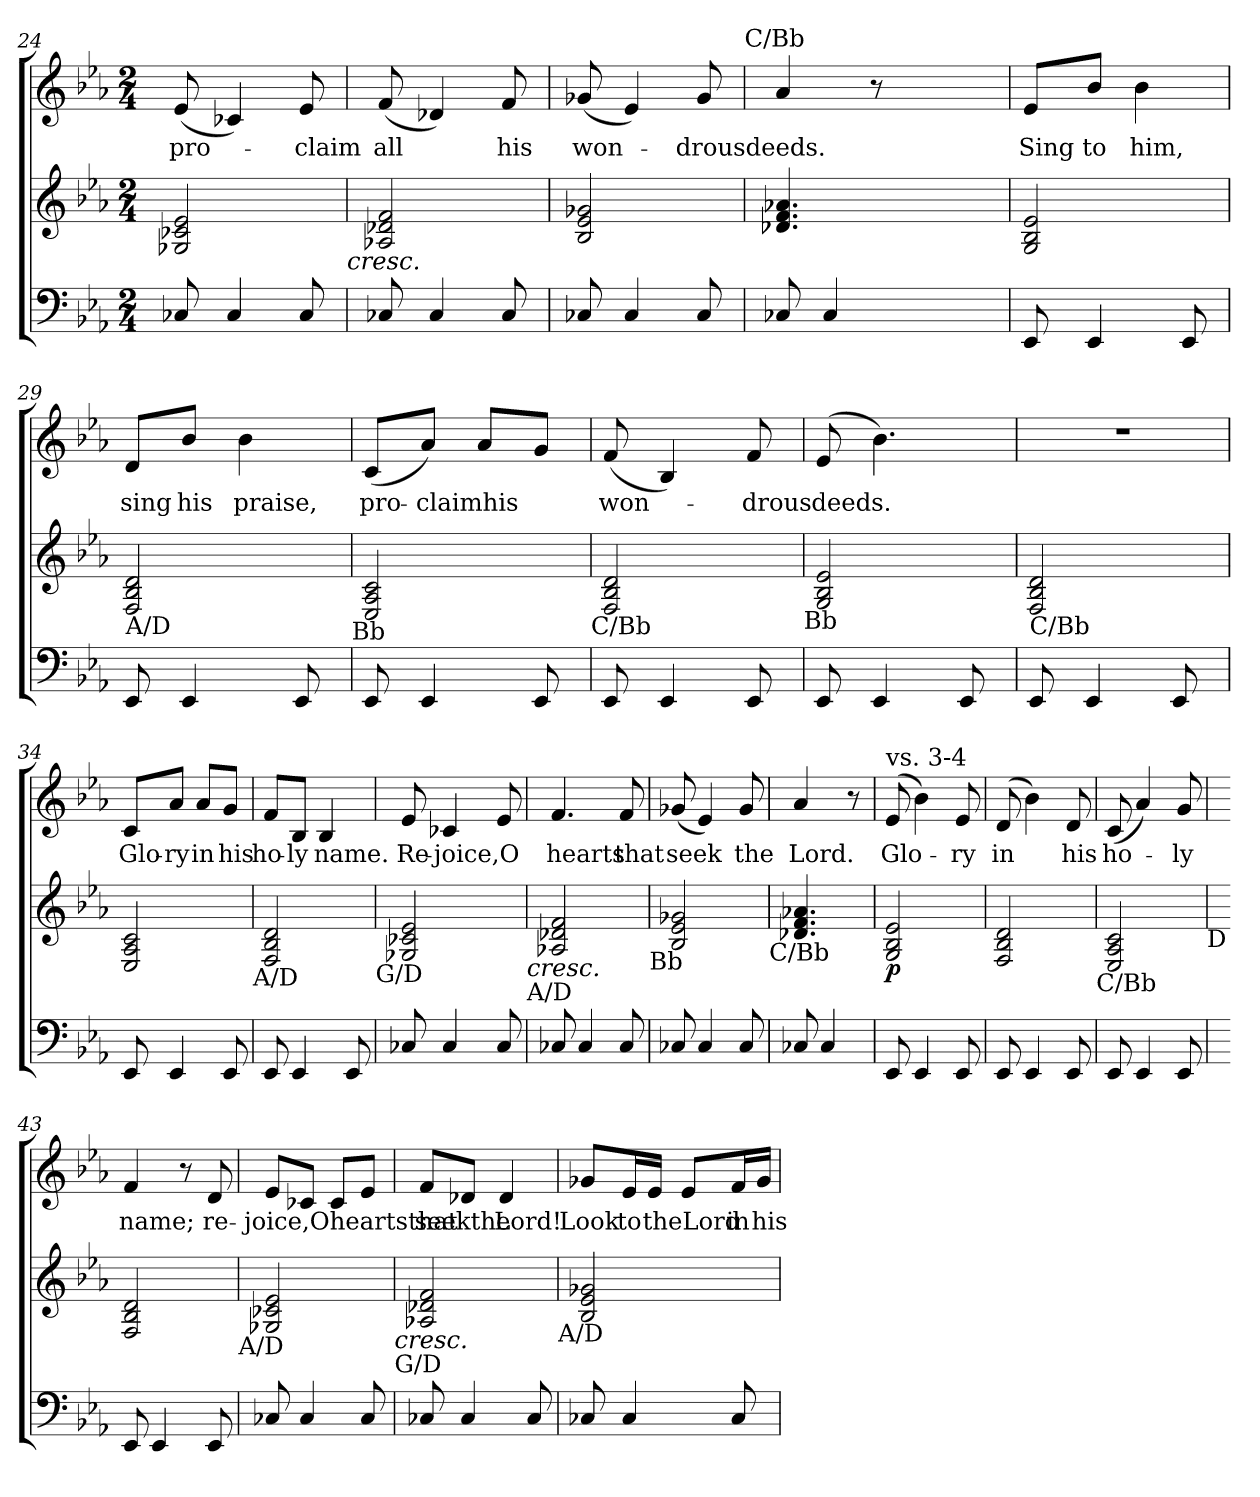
**kern	**kern	**dynam	**kern	**text
*part2	*part2	*part2	*part1	*part1
*staff3	*staff2	*staff2/3	*staff1	*staff1
*clefF4	*clefG2	*	*clefG2	*
*k[b-e-a-]	*k[b-e-a-]	*	*k[b-e-a-]	*
*E-:	*E-:	*	*E-:	*
*M2/4	*M2/4	*	*M2/4	*
=24	=24	=24	=24	=24
!	!	!	!	!LO:LY:b
8C-X/	2G-X/ 2c-X/ 2e-/	.	(<8e-/	pro-
4C-/	.	.	4c-X/)	.
!	!	!	!	!LO:LY:b
8C-/	.	.	8e-/	-claim
!	!LO:TX:b:i:t=cresc.	!	!	!
=25	=25	=25	=25	=25
!	!	!	!	!LO:LY:b
8C-X/	2A-X/ 2d-X/ 2f/	.	(<8f/	all
4C-/	.	.	4d-X/)	.
!	!	!	!	!LO:LY:b
8C-/	.	.	8f/	his
=26	=26	=26	=26	=26
!	!	!	!	!LO:LY:b
8C-X/	2B-/ 2e-/ 2g-X/	.	(<8g-X/	won-
4C-/	.	.	4e-/)	.
!	!	!	!	!LO:LY:b
8C-/	.	.	8g-/	-drousdeeds.
!	!	!	!LO:TX:a:t=C/Bb	!
=27	=27	=27	=27	=27
8C-X/	4.d-X/ 4.f/ 4.a-X/	.	4a-/	.
4C-/	.	.	.	.
.	.	.	8r	.
!!LO:PB:g=z
=28	=28	=28	=28	=28
!	!	!	!	!LO:LY:b
8EE-/	2G/ 2B-/ 2e-/	.	8e-/L	Sing
!	!	!	!	!LO:LY:b
4EE-/	.	.	8b-/J	to
!	!	!	!	!LO:LY:b
.	.	.	4b-\	him,
8EE-/	.	.	.	.
=29	=29	=29	=29	=29
!	!LO:TX:b:t=A/D	!	!	!
!	!	!	!	!LO:LY:b
8EE-/	2F/ 2B-/ 2d/	.	8d/L	sing
!	!	!	!	!LO:LY:b
4EE-/	.	.	8b-/J	his
!	!	!	!	!LO:LY:b
.	.	.	4b-\	praise,
8EE-/	.	.	.	.
!	!LO:TX:b:t=Bb	!	!	!
=30	=30	=30	=30	=30
!	!	!	!	!LO:LY:b
8EE-/	2E-/ 2A-/ 2c/	.	(<8c/L	pro-
!	!	!	!	!LO:LY:b
4EE-/	.	.	8a-/J)	-claimhis
.	.	.	8a-/L	.
8EE-/	.	.	8g/J	.
!	!LO:TX:b:t=C/Bb	!	!	!
=31	=31	=31	=31	=31
!	!	!	!	!LO:LY:b
8EE-/	2F/ 2B-/ 2d/	.	(<8f/	won-
4EE-/	.	.	4B-/)	.
!	!	!	!	!LO:LY:b
8EE-/	.	.	8f/	-drous
!	!LO:TX:b:t=Bb	!	!	!
=32	=32	=32	=32	=32
!	!	!	!	!LO:LY:b
8EE-/	2G/ 2B-/ 2e-/	.	(<8e-/	deeds.
4EE-/	.	.	4.b-\)	.
8EE-/	.	.	.	.
=33	=33	=33	=33	=33
!	!LO:TX:b:t=C/Bb	!	!	!
!	!	!	!LO:N:vis=1	!
8EE-/	2F/ 2B-/ 2d/	.	2r	.
4EE-/	.	.	.	.
8EE-/	.	.	.	.
!!LO:LB:g=z
=34	=34	=34	=34	=34
!	!	!	!	!LO:LY:b
8EE-/	2E-/ 2A-/ 2c/	.	8c/L	Glo-
!	!	!	!	!LO:LY:b
4EE-/	.	.	8a-/J	-ry
!	!	!	!	!LO:LY:b
.	.	.	8a-/L	in
!	!	!	!	!LO:LY:b
8EE-/	.	.	8g/J	his
!	!LO:TX:b:t=A/D	!	!	!
=35	=35	=35	=35	=35
!	!	!	!	!LO:LY:b
8EE-/	2F/ 2B-/ 2d/	.	8f/L	ho-
!	!	!	!	!LO:LY:b
4EE-/	.	.	8B-/J	-ly
!	!	!	!	!LO:LY:b
.	.	.	4B-/	name.
8EE-/	.	.	.	.
!	!LO:TX:b:t=G/D	!	!	!
=36	=36	=36	=36	=36
!	!	!	!	!LO:LY:b
8C-X/	2G-X/ 2c-X/ 2e-/	.	8e-/	Re-
!	!	!	!	!LO:LY:b
4C-/	.	.	4c-X/	-joice,
!	!	!	!	!LO:LY:b
8C-/	.	.	8e-/	O
!	!LO:TX:b:i:t=cresc.	!	!	!
!	!LO:TX:b:t=A/D	!	!	!
=37	=37	=37	=37	=37
!	!	!	!	!LO:LY:b
8C-X/	2A-X/ 2d-X/ 2f/	.	4.f/	hearts
4C-/	.	.	.	.
!	!	!	!	!LO:LY:b
8C-/	.	.	8f/	that
!	!LO:TX:b:t=Bb	!	!	!
=38	=38	=38	=38	=38
!	!	!	!	!LO:LY:b
8C-X/	2B-/ 2e-/ 2g-X/	.	(<8g-X/	seek
4C-/	.	.	4e-/)	.
!	!	!	!	!LO:LY:b
8C-/	.	.	8g-/	the
!	!LO:TX:b:t=C/Bb	!	!	!
=39	=39	=39	=39	=39
!	!	!	!	!LO:LY:b
8C-X/	4.d-X/ 4.f/ 4.a-X/	.	4a-/	Lord.
4C-/	.	.	.	.
.	.	.	8r	.
!!LO:LB:g=z
=40	=40	=40	=40	=40
!	!	!	!LO:TX:a:t=vs. 3-4	!
!	!	!LO:DY:b	!	!LO:LY:b
8EE-/	2G/ 2B-/ 2e-/	p	(<8e-/	Glo-
4EE-/	.	.	4b-\)	.
!	!	!	!	!LO:LY:b
8EE-/	.	.	8e-/	-ry
=41	=41	=41	=41	=41
!	!	!	!	!LO:LY:b
8EE-/	2F/ 2B-/ 2d/	.	(<8d/	in
4EE-/	.	.	4b-\)	.
!	!	!	!	!LO:LY:b
8EE-/	.	.	8d/	his
!	!LO:TX:b:t=C/Bb	!	!	!
=42	=42	=42	=42	=42
!	!	!	!	!LO:LY:b
8EE-/	2E-/ 2A-/ 2c/	.	(8c/	ho-
4EE-/	.	.	4a-/)	.
!	!	!	!	!LO:LY:b
8EE-/	.	.	8g/	-ly
!	!LO:TX:b:t=D	!	!	!
=43	=43	=43	=43	=43
!	!	!	!	!LO:LY:b
8EE-/	2F/ 2B-/ 2d/	.	4f/	name;
4EE-/	.	.	.	.
.	.	.	8r	.
!	!	!	!	!LO:LY:b
8EE-/	.	.	8d/	re-
!	!LO:TX:b:t=A/D	!	!	!
=44	=44	=44	=44	=44
!	!	!	!	!LO:LY:b
8C-X/	2G-X/ 2c-X/ 2e-/	.	8e-/L	-joice,Oheartsthat
4C-/	.	.	8c-X/J	.
.	.	.	8c-/L	.
8C-/	.	.	8e-/J	.
!	!LO:TX:b:i:t=cresc.	!	!	!
!	!LO:TX:b:t=G/D	!	!	!
=45	=45	=45	=45	=45
!	!	!	!	!LO:LY:b
8C-X/	2A-X/ 2d-X/ 2f/	.	8f/L	seekthe
4C-/	.	.	8d-X/J	.
!	!	!	!	!LO:LY:b
.	.	.	4d-/	Lord!
8C-/	.	.	.	.
!	!LO:TX:b:t=A/D	!	!	!
!!LO:LB:g=z
=46	=46	=46	=46	=46
!	!	!	!	!LO:LY:b
8C-X/	2B-/ 2e-/ 2g-X/	.	8g-X/L	Look
!	!	!	!	!LO:LY:b
4C-/	.	.	16e-/L	to
!	!	!	!	!LO:LY:b
.	.	.	16e-/JJ	theLord
.	.	.	8e-/L	.
!	!	!	!	!LO:LY:b
8C-/	.	.	16f/L	in
!	!	!	!	!LO:LY:b
.	.	.	16g-/JJ	his
=	=	=	=	=
*-	*-	*-	*-	*-
